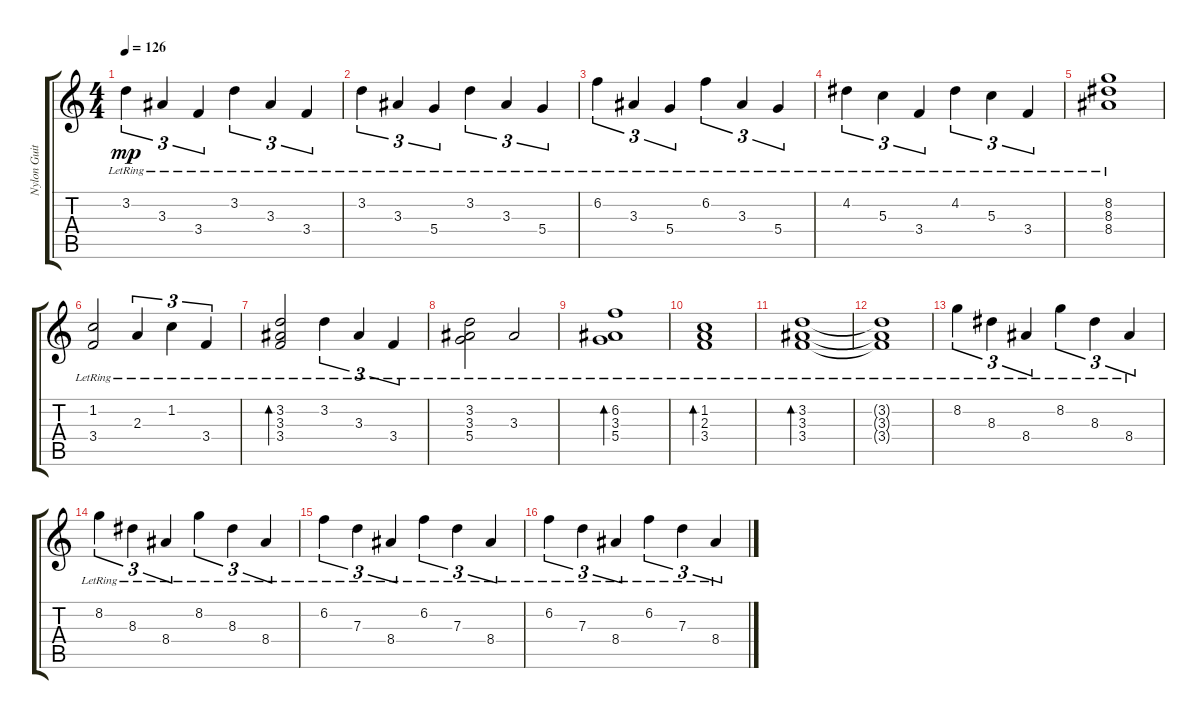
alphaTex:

\track ("Nylon Guitar" "Nylon Guit") {instrument acousticguitarsteel}
\staff {score tabs}
\tuning (E4 B3 G3 D3 A2 E2) {hide}
\ts (4 4)
\tempo 126
\clef g2
\ks c
3.2{lr}.4{tu (3 2) dy mp} 3.3{lr}.4{tu (3 2)} 3.4{lr}.4{tu (3 2)} 3.2{lr}.4{tu (3 2)} 3.3{lr}.4{tu (3 2)} 3.4{lr}.4{tu (3 2)} |
3.2{lr}.4{tu (3 2)} 3.3{lr}.4{tu (3 2)} 5.4{lr}.4{tu (3 2)} 3.2{lr}.4{tu (3 2)} 3.3{lr}.4{tu (3 2)} 5.4{lr}.4{tu (3 2)} |
6.2{lr}.4{tu (3 2)} 3.3{lr}.4{tu (3 2)} 5.4{lr}.4{tu (3 2)} 6.2{lr}.4{tu (3 2)} 3.3{lr}.4{tu (3 2)} 5.4{lr}.4{tu (3 2)} |
4.2{lr}.4{tu (3 2)} 5.3{lr}.4{tu (3 2)} 3.4{lr}.4{tu (3 2)} 4.2{lr}.4{tu (3 2)} 5.3{lr}.4{tu (3 2)} 3.4{lr}.4{tu (3 2)} |
(8.2{lr} 8.3{lr} 8.4{lr}).1 |
(1.2{lr} 3.4{lr}).2 2.3{lr}.4{tu (3 2)} 1.2{lr}.4{tu (3 2)} 3.4{lr}.4{tu (3 2)} |
(3.2{lr} 3.3{lr} 3.4{lr}).2{bd 120} 3.2{lr}.4{tu (3 2)} 3.3{lr}.4{tu (3 2)} 3.4{lr}.4{tu (3 2)} |
(3.2{lr} 3.3{lr} 5.4{lr}).2 3.3{lr}.2 |
(6.2{lr} 3.3{lr} 5.4{lr}).1{bd 120} |
(1.2{lr} 2.3{lr} 3.4{lr}).1{bd 120} |
(3.2{lr} 3.3{lr} 3.4{lr}).1{bd 120} |
(3.2{lr t} 3.3{lr t} 3.4{lr t}).1 |
8.2{lr}.4{tu (3 2)} 8.3{lr}.4{tu (3 2)} 8.4{lr}.4{tu (3 2)} 8.2{lr}.4{tu (3 2)} 8.3{lr}.4{tu (3 2)} 8.4{lr}.4{tu (3 2)} |
8.2{lr}.4{tu (3 2)} 8.3{lr}.4{tu (3 2)} 8.4{lr}.4{tu (3 2)} 8.2{lr}.4{tu (3 2)} 8.3{lr}.4{tu (3 2)} 8.4{lr}.4{tu (3 2)} |
6.2{lr}.4{tu (3 2)} 7.3{lr}.4{tu (3 2)} 8.4{lr}.4{tu (3 2)} 6.2{lr}.4{tu (3 2)} 7.3{lr}.4{tu (3 2)} 8.4{lr}.4{tu (3 2)} |
6.2{lr}.4{tu (3 2)} 7.3{lr}.4{tu (3 2)} 8.4{lr}.4{tu (3 2)} 6.2{lr}.4{tu (3 2)} 7.3{lr}.4{tu (3 2)} 8.4{lr}.4{tu (3 2)}
